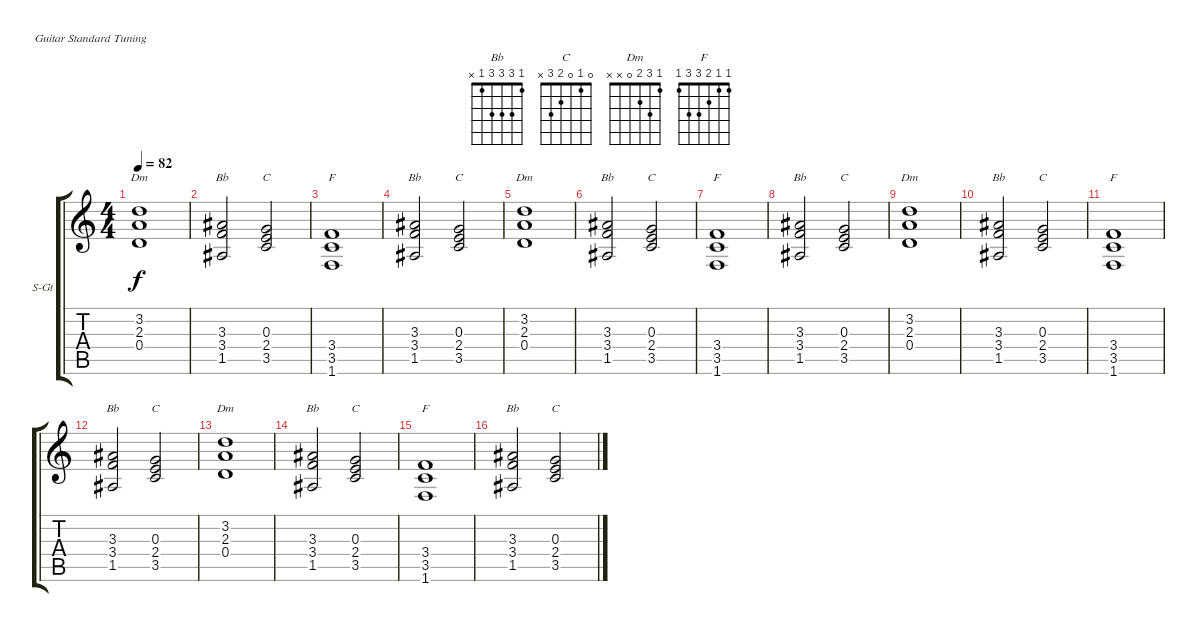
\bracketExtendMode groupsimilarinstruments
\firstSystemTrackNameOrientation horizontal
\otherSystemsTrackNameOrientation horizontal
\track ("键盘" "S-Gt") {instrument stringensemble1}
\staff {score tabs}
\tuning (E4 B3 G3 D3 A2 E2)
\displaytranspose 12
\chord ("Bb" 1 3 3 3 1 x)
\chord ("C" 0 1 0 2 3 x)
\chord ("Dm" 1 3 2 0 x x)
\chord ("F" 1 1 2 3 3 1)
\ts (4 4)
\tempo 82
\clef g2
\ks c
(3.2 2.3 0.4).1{ch "Dm" dy f} |
(3.3 3.4 1.5).2{ch "Bb"} (0.3 2.4 3.5).2{ch "C"} |
(3.4 3.5 1.6).1{ch "F"} |
(3.3 3.4 1.5).2{ch "Bb"} (0.3 2.4 3.5).2{ch "C"} |
(3.2 2.3 0.4).1{ch "Dm"} |
(3.3 3.4 1.5).2{ch "Bb"} (0.3 2.4 3.5).2{ch "C"} |
(3.4 3.5 1.6).1{ch "F"} |
(3.3 3.4 1.5).2{ch "Bb"} (0.3 2.4 3.5).2{ch "C"} |
(3.2 2.3 0.4).1{ch "Dm"} |
(3.3 3.4 1.5).2{ch "Bb"} (0.3 2.4 3.5).2{ch "C"} |
(3.4 3.5 1.6).1{ch "F"} |
(3.3 3.4 1.5).2{ch "Bb"} (0.3 2.4 3.5).2{ch "C"} |
(3.2 2.3 0.4).1{ch "Dm"} |
(3.3 3.4 1.5).2{ch "Bb"} (0.3 2.4 3.5).2{ch "C"} |
(3.4 3.5 1.6).1{ch "F"} |
(3.3 3.4 1.5).2{ch "Bb"} (0.3 2.4 3.5).2{ch "C"}
